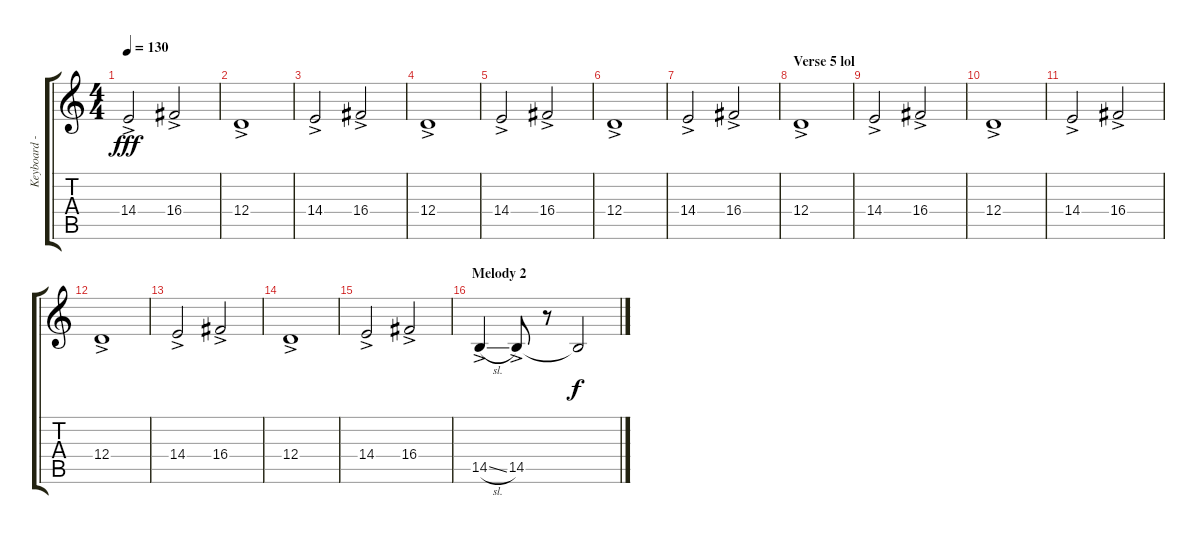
\track ("Keyboard - Background" "Keyboard -") {instrument pad6metallic}
\staff {score tabs}
\tuning (E4 B3 G3 D3 A2 E2) {hide}
\ts (4 4)
\tempo 130
\clef g2
\ks c
14.4{ac}.2{dy fff} 16.4{ac}.2 |
12.4{ac}.1 |
14.4{ac}.2 16.4{ac}.2 |
12.4{ac}.1 |
14.4{ac}.2 16.4{ac}.2 |
12.4{ac}.1 |
14.4{ac}.2 16.4{ac}.2 |
\section ("" "Verse 5 lol")
12.4{ac}.1 |
14.4{ac}.2 16.4{ac}.2 |
12.4{ac}.1 |
14.4{ac}.2 16.4{ac}.2 |
12.4{ac}.1 |
14.4{ac}.2 16.4{ac}.2 |
12.4{ac}.1 |
14.4{ac}.2 16.4{ac}.2 |
\section ("" "Melody 2")
14.5{sl ac}.4 14.5{ac}.8 r.8 14.5{t}.2{dy f}
